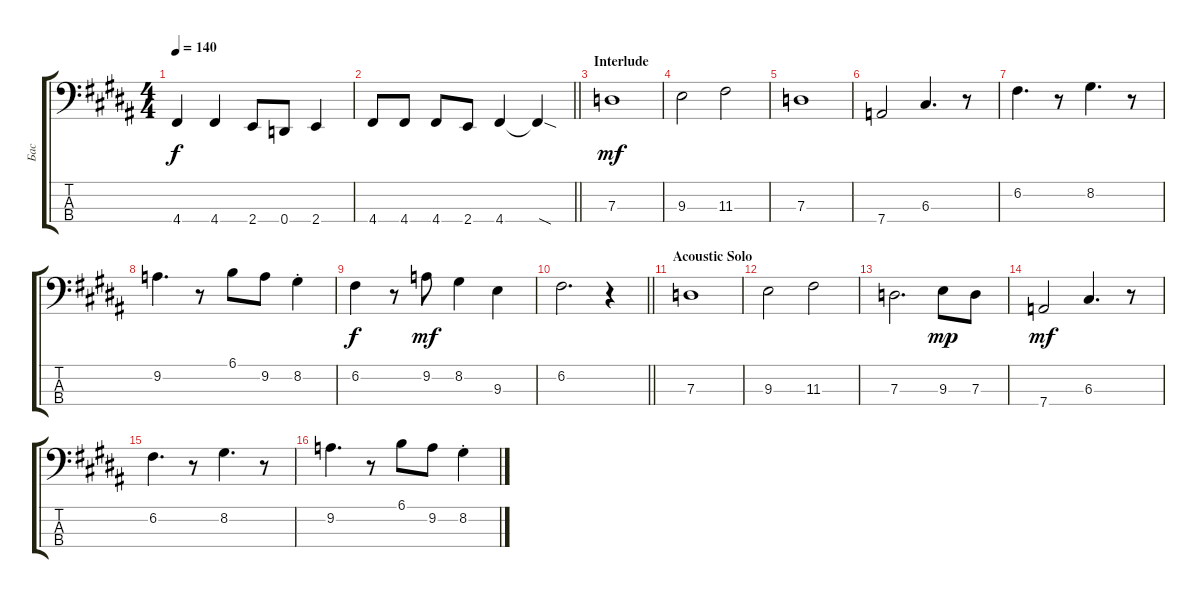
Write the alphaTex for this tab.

\track ("Бас" "Бас") {instrument electricbassfinger}
\staff {score tabs}
\tuning (F2 C2 G1 D1) {hide}
\ts (4 4)
\tempo 140
\clef f4
\ks g#minor
4.4.4{dy f} 4.4.4 2.4.8 0.4.8 2.4.4 |
\barLineRight lightlight
4.4.8 4.4.8 4.4.8 2.4.8 4.4.4 4.4{sod t}.4 |
\section ("" "Interlude")
7.3.1{dy mf} |
9.3.2 11.3.2 |
7.3.1 |
7.4.2 6.3.4{d} r.8 |
6.2.4{d} r.8 8.2.4{d} r.8 |
9.2.4{d} r.8 6.1.8 9.2.8 8.2{st}.4 |
6.2.4{dy f} r.8 9.2.8{dy mf} 8.2.4 9.3.4 |
\barLineRight lightlight
6.2.2{d} r.4 |
\section ("" "Acoustic Solo")
7.3.1 |
9.3.2 11.3.2 |
7.3.2{d} 9.3.8{dy mp} 7.3.8 |
7.4.2{dy mf} 6.3.4{d} r.8 |
6.2.4{d} r.8 8.2.4{d} r.8 |
9.2.4{d} r.8 6.1.8 9.2.8 8.2{st}.4
